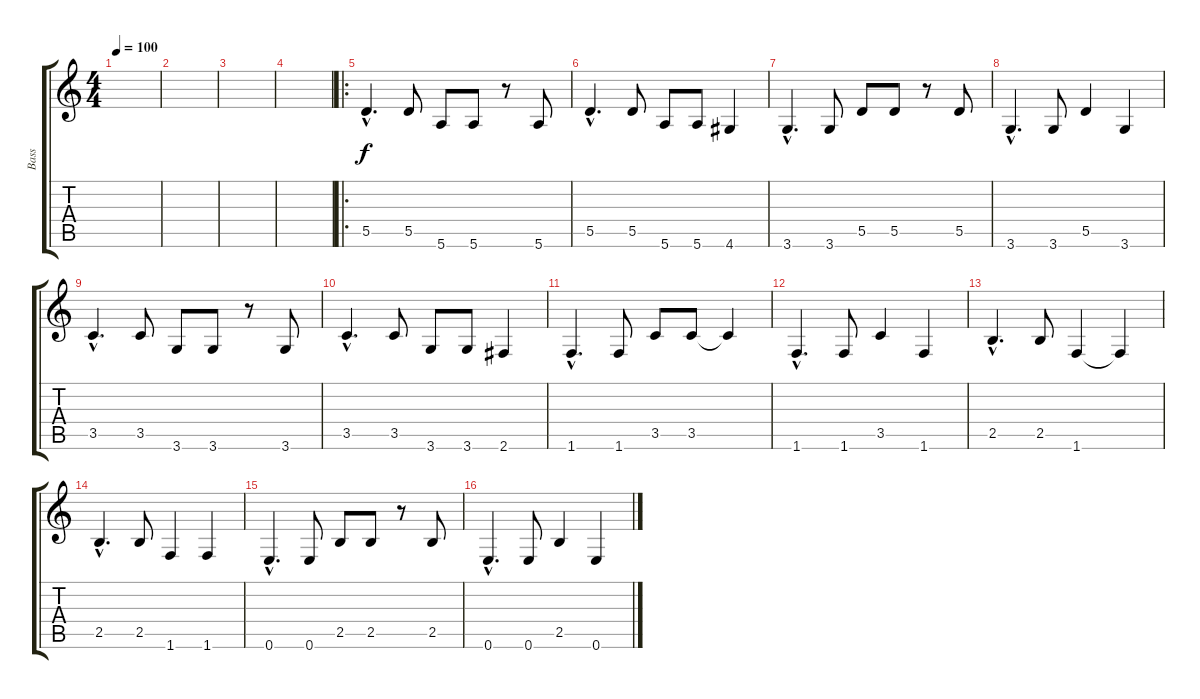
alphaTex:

\track ("Bass" "Bass") {instrument fretlessbass}
\staff {score tabs}
\tuning (E4 B3 G3 D3 A2 E2) {hide}
\ts (4 4)
\tempo 100
\clef g2
\ks c
|
|
|
|
\ro
5.5{hac}.4{d} 5.5.8 5.6.8 5.6.8 r.8 5.6.8 |
5.5{hac}.4{d} 5.5.8 5.6.8 5.6.8 4.6.4 |
3.6{hac}.4{d} 3.6.8 5.5.8 5.5.8 r.8 5.5.8 |
3.6{hac}.4{d} 3.6.8 5.5.4 3.6.4 |
3.5{hac}.4{d} 3.5.8 3.6.8 3.6.8 r.8 3.6.8 |
3.5{hac}.4{d} 3.5.8 3.6.8 3.6.8 2.6.4 |
1.6{hac}.4{d} 1.6.8 3.5.8 3.5.8 3.5{t}.4 |
1.6{hac}.4{d} 1.6.8 3.5.4 1.6.4 |
2.5{hac}.4{d} 2.5.8 1.6.4 1.6{t}.4 |
2.5{hac}.4{d} 2.5.8 1.6.4 1.6.4 |
0.6{hac}.4{d} 0.6.8 2.5.8 2.5.8 r.8 2.5.8 |
0.6{hac}.4{d} 0.6.8 2.5.4 0.6.4
